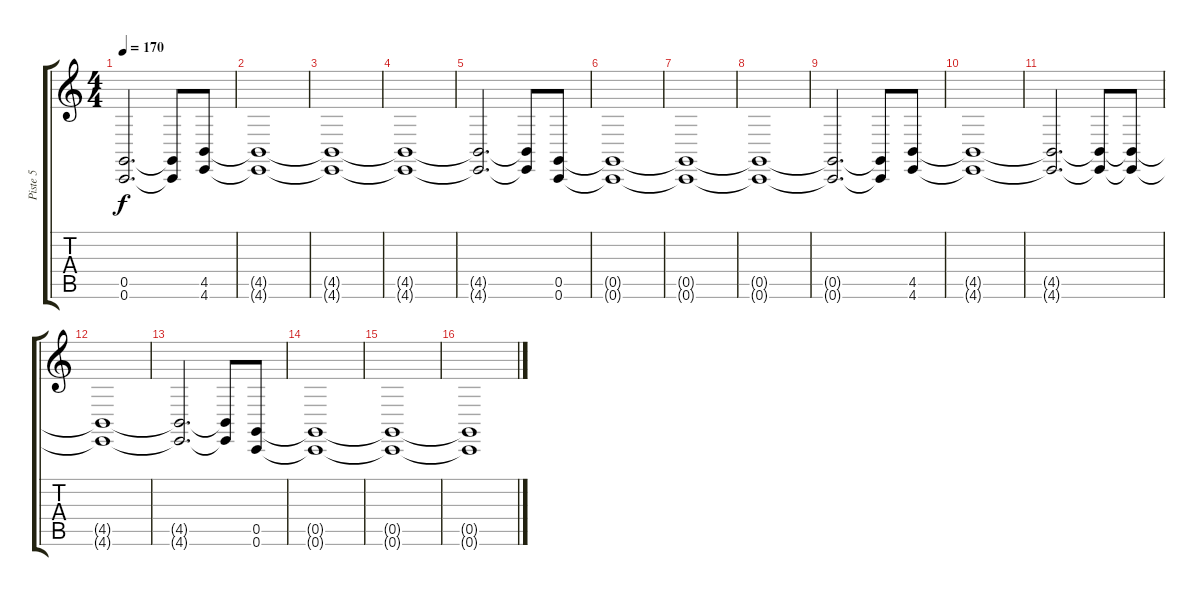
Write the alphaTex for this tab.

\track ("Piste 5" "Piste 5") {instrument tremolostrings}
\staff {score tabs}
\tuning (D4 A3 F3 C3 G2 C2) {hide}
\ts (4 4)
\tempo 170
\clef g2
\ks c
(0.5{t} 0.6{t}).2{d dy f} (0.5{t} 0.6{t}).8 (4.5 4.6).8 |
(4.5{t} 4.6{t}).1 |
(4.5{t} 4.6{t}).1 |
(4.5{t} 4.6{t}).1 |
(4.5{t} 4.6{t}).2{d} (4.5{t} 4.6{t}).8 (0.5 0.6).8 |
(0.5{t} 0.6{t}).1 |
(0.5{t} 0.6{t}).1 |
(0.5{t} 0.6{t}).1 |
(0.5{t} 0.6{t}).2{d} (0.5{t} 0.6{t}).8 (4.5 4.6).8 |
(4.5{t} 4.6{t}).1 |
(4.5{t} 4.6{t}).2{d} (4.5{t} 4.6{t}).8 (4.5{t} 4.6{t}).8 |
(4.5{t} 4.6{t}).1 |
(4.5{t} 4.6{t}).2{d} (4.5{t} 4.6{t}).8 (0.5 0.6).8 |
(0.5{t} 0.6{t}).1 |
(0.5{t} 0.6{t}).1 |
(0.5{t} 0.6{t}).1
